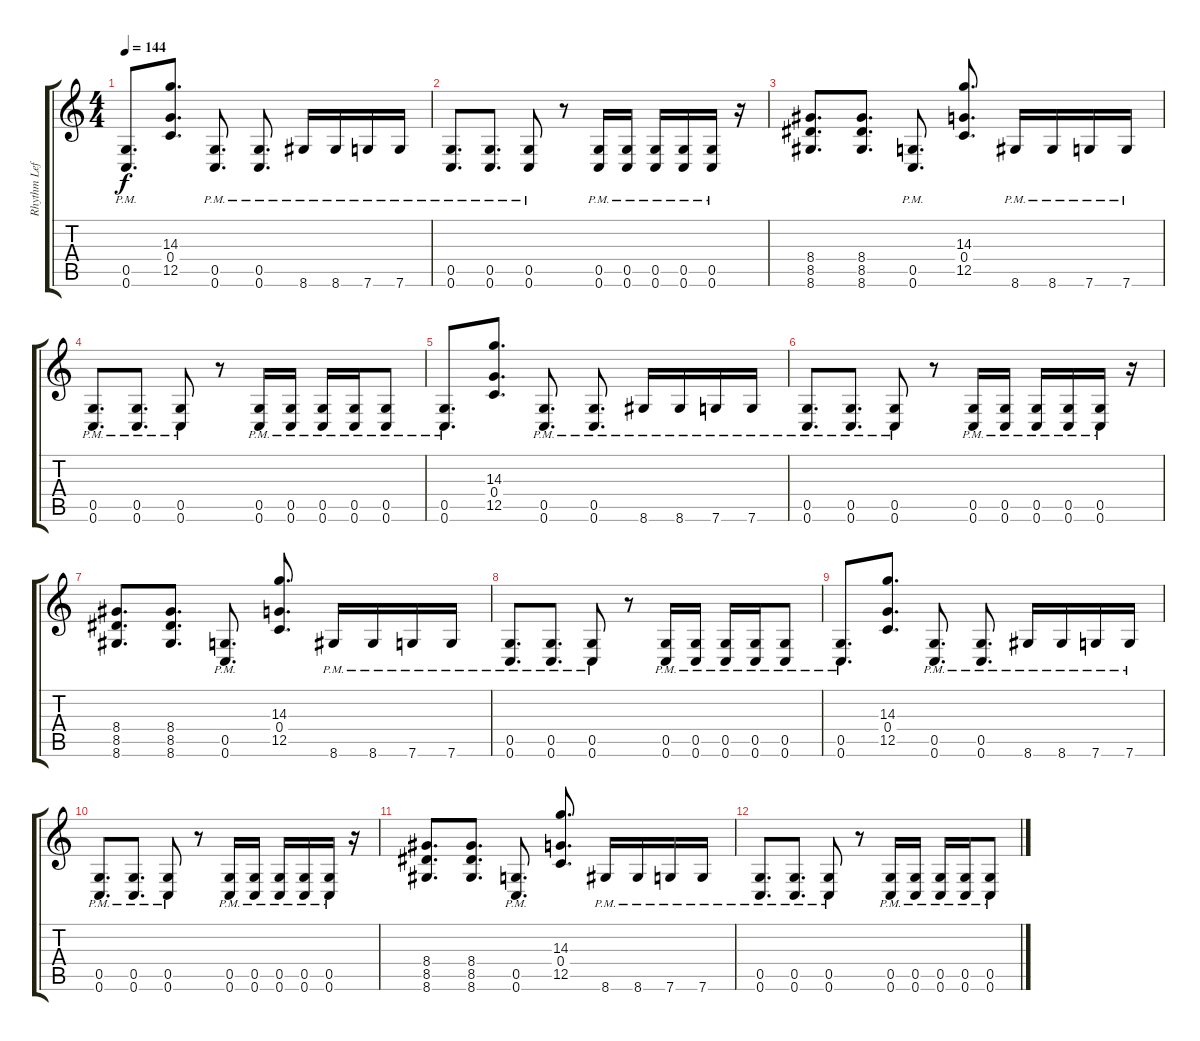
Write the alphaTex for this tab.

\track ("Rhythm Left" "Rhythm Lef") {instrument distortionguitar}
\staff {score tabs}
\tuning (D4 A3 F3 C3 G2 C2) {hide}
\ts (4 4)
\tempo 144
\clef g2
\ks c
(0.5{pm} 0.6{pm}).8{d dy f} (14.3 0.4 12.5).8{d} (0.5{pm} 0.6{pm}).8{d} (0.5{pm} 0.6{pm}).8{d} 8.6{pm}.16 8.6{pm}.16 7.6{pm}.16 7.6{pm}.16 |
(0.5{pm} 0.6{pm}).8{d} (0.5{pm} 0.6{pm}).8{d} (0.5{pm} 0.6{pm}).8 r.8 (0.5{pm} 0.6{pm}).16 (0.5{pm} 0.6{pm}).16 (0.5{pm} 0.6{pm}).16 (0.5{pm} 0.6{pm}).16 (0.5{pm} 0.6{pm}).16 r.16 |
(8.4 8.5 8.6).8{d} (8.4 8.5 8.6).8{d} (0.5{pm} 0.6{pm}).8{d} (14.3 0.4 12.5).8{d} 8.6{pm}.16 8.6{pm}.16 7.6{pm}.16 7.6{pm}.16 |
(0.5{pm} 0.6{pm}).8{d} (0.5{pm} 0.6{pm}).8{d} (0.5{pm} 0.6{pm}).8 r.8 (0.5{pm} 0.6{pm}).16 (0.5{pm} 0.6{pm}).16 (0.5{pm} 0.6{pm}).16 (0.5{pm} 0.6{pm}).16 (0.5{pm} 0.6{pm}).8 |
(0.5{pm} 0.6{pm}).8{d} (14.3 0.4 12.5).8{d} (0.5{pm} 0.6{pm}).8{d} (0.5{pm} 0.6{pm}).8{d} 8.6{pm}.16 8.6{pm}.16 7.6{pm}.16 7.6{pm}.16 |
(0.5{pm} 0.6{pm}).8{d} (0.5{pm} 0.6{pm}).8{d} (0.5{pm} 0.6{pm}).8 r.8 (0.5{pm} 0.6{pm}).16 (0.5{pm} 0.6{pm}).16 (0.5{pm} 0.6{pm}).16 (0.5{pm} 0.6{pm}).16 (0.5{pm} 0.6{pm}).16 r.16 |
(8.4 8.5 8.6).8{d} (8.4 8.5 8.6).8{d} (0.5{pm} 0.6{pm}).8{d} (14.3 0.4 12.5).8{d} 8.6{pm}.16 8.6{pm}.16 7.6{pm}.16 7.6{pm}.16 |
(0.5{pm} 0.6{pm}).8{d} (0.5{pm} 0.6{pm}).8{d} (0.5{pm} 0.6{pm}).8 r.8 (0.5{pm} 0.6{pm}).16 (0.5{pm} 0.6{pm}).16 (0.5{pm} 0.6{pm}).16 (0.5{pm} 0.6{pm}).16 (0.5{pm} 0.6{pm}).8 |
(0.5{pm} 0.6{pm}).8{d} (14.3 0.4 12.5).8{d} (0.5{pm} 0.6{pm}).8{d} (0.5{pm} 0.6{pm}).8{d} 8.6{pm}.16 8.6{pm}.16 7.6{pm}.16 7.6{pm}.16 |
(0.5{pm} 0.6{pm}).8{d} (0.5{pm} 0.6{pm}).8{d} (0.5{pm} 0.6{pm}).8 r.8 (0.5{pm} 0.6{pm}).16 (0.5{pm} 0.6{pm}).16 (0.5{pm} 0.6{pm}).16 (0.5{pm} 0.6{pm}).16 (0.5{pm} 0.6{pm}).16 r.16 |
(8.4 8.5 8.6).8{d} (8.4 8.5 8.6).8{d} (0.5{pm} 0.6{pm}).8{d} (14.3 0.4 12.5).8{d} 8.6{pm}.16 8.6{pm}.16 7.6{pm}.16 7.6{pm}.16 |
(0.5{pm} 0.6{pm}).8{d} (0.5{pm} 0.6{pm}).8{d} (0.5{pm} 0.6{pm}).8 r.8 (0.5{pm} 0.6{pm}).16 (0.5{pm} 0.6{pm}).16 (0.5{pm} 0.6{pm}).16 (0.5{pm} 0.6{pm}).16 (0.5{pm} 0.6{pm}).8
